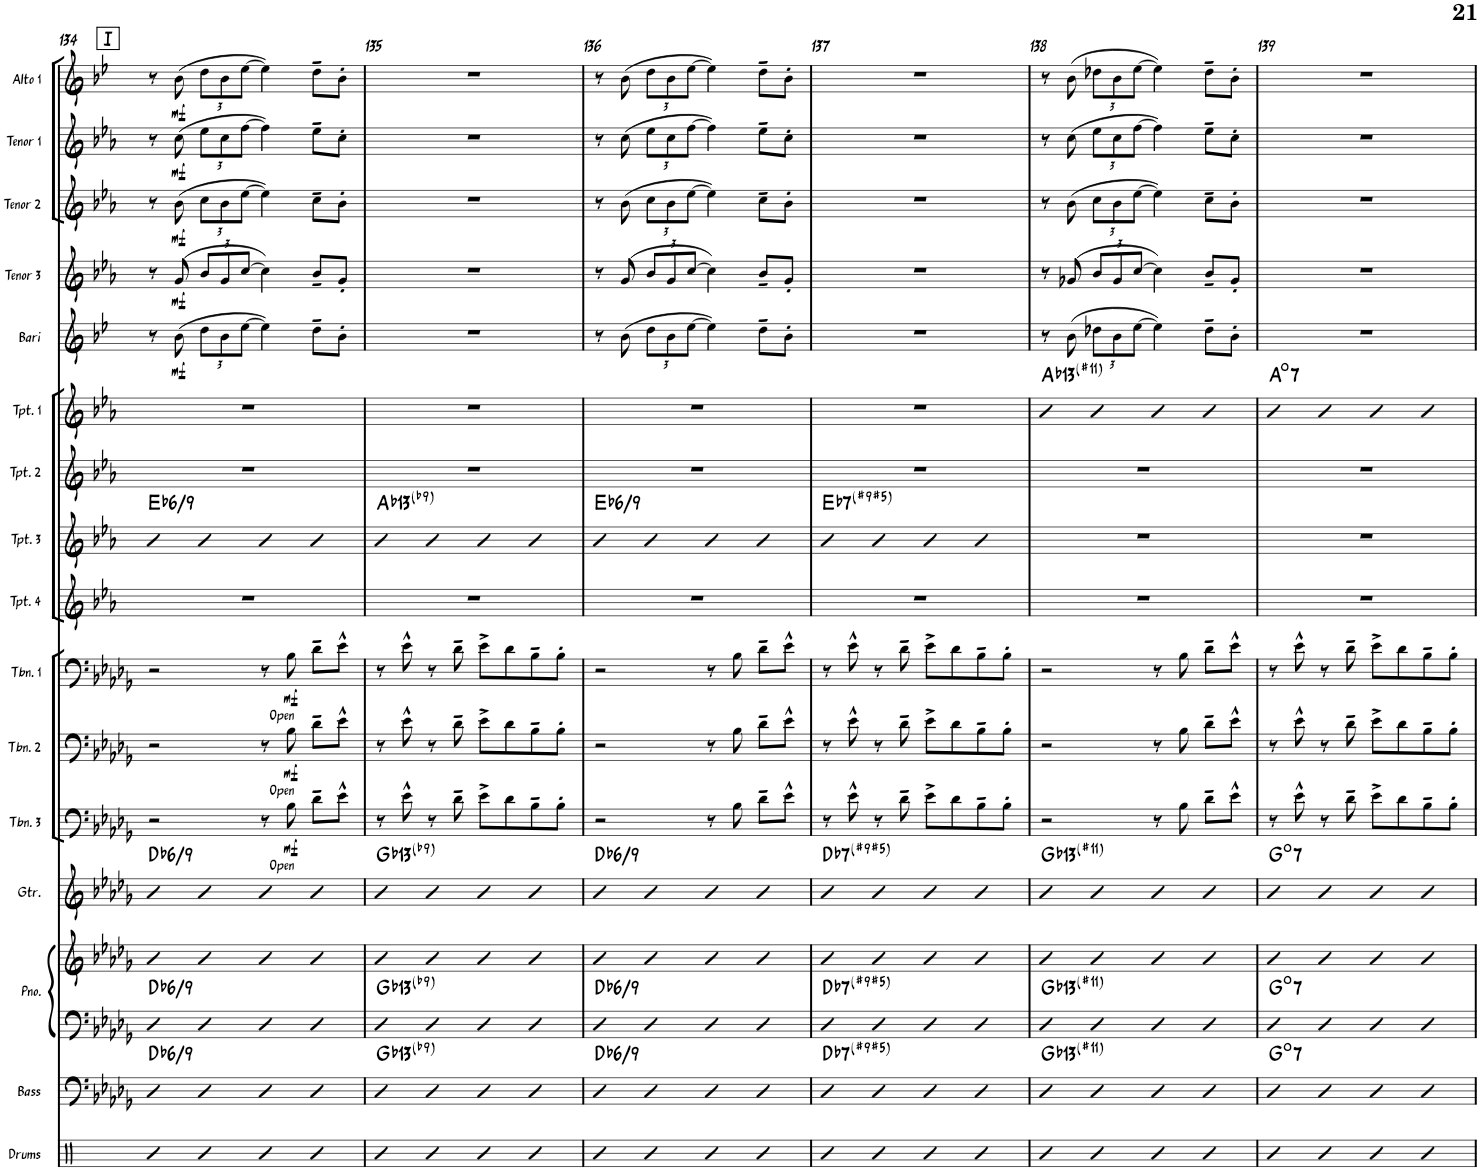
**kern	**kern	**harte	**kern	**kern	**harte	**kern	**harte	**kern	**dynam	**kern	**dynam	**kern	**dynam	**kern	**kern	**harte	**kern	**kern	**harte	**kern	**dynam	**kern	**dynam	**kern	**dynam	**kern	**dynam	**kern	**dynam
*part16	*part15	*part15	*part14	*part14	*part14	*part13	*part13	*part12	*part12	*part11	*part11	*part10	*part10	*part9	*part8	*part8	*part7	*part6	*part6	*part5	*part5	*part4	*part4	*part3	*part3	*part2	*part2	*part1	*part1
*staff17	*staff16	*	*staff15	*staff14	*	*staff13	*	*staff12	*staff12	*staff11	*staff11	*staff10	*staff10	*staff9	*staff8	*	*staff7	*staff6	*	*staff5	*staff5	*staff4	*staff4	*staff3	*staff3	*staff2	*staff2	*staff1	*staff1
*I"Drums	*I"Acoustic Bass	*	*I"Piano	*	*	*I"Guitar	*	*I"Trombone 3	*	*I"Trombone 2	*	*I"Trombone 1	*	*I"Trumpet 4	*I"Trumpet 3	*	*I"Trumpet 2	*I"Trumpet 1	*	*I"Bari Sax	*	*I"Tenor Sax 3	*	*I"Tenor Sax 2	*	*I"Tenor Sax 1	*	*I"Alto Sax 1	*
*I'Drums	*I'Bass	*	*I'Pno.	*	*	*I'Gtr.	*	*I'Tbn. 3	*	*I'Tbn. 2	*	*I'Tbn. 1	*	*I'Tpt. 4	*I'Tpt. 3	*	*I'Tpt. 2	*I'Tpt. 1	*	*I'Bari	*	*I'Tenor 3	*	*I'Tenor 2	*	*I'Tenor 1	*	*I'Alto 1	*
!!LO:PB:g=z
*clefX	*clefF4	*	*clefF4	*clefG2	*	*clefG2	*	*clefF4	*	*clefF4	*	*clefF4	*	*clefG2	*clefG2	*	*clefG2	*clefG2	*	*clefG2	*	*clefG2	*	*clefG2	*	*clefG2	*	*clefG2	*
*	*Trd7c12	*	*	*	*	*	*	*	*	*	*	*	*	*Trd1c2	*Trd1c2	*	*Trd1c2	*Trd1c2	*	*Trd12c21	*	*Trd8c14	*	*Trd8c14	*	*Trd8c14	*	*Trd5c9	*
*k[]	*k[b-e-a-d-g-]	*	*k[b-e-a-d-g-]	*k[b-e-a-d-g-]	*	*k[b-e-a-d-g-]	*	*k[b-e-a-d-g-]	*	*k[b-e-a-d-g-]	*	*k[b-e-a-d-g-]	*	*k[b-e-a-]	*k[b-e-a-]	*	*k[b-e-a-]	*k[b-e-a-]	*	*k[b-e-]	*	*k[b-e-a-]	*	*k[b-e-a-]	*	*k[b-e-a-]	*	*k[b-e-]	*
*M4/4	*M4/4	*	*M4/4	*M4/4	*	*M4/4	*	*M4/4	*	*M4/4	*	*M4/4	*	*M4/4	*M4/4	*	*M4/4	*M4/4	*	*M4/4	*	*M4/4	*	*M4/4	*	*M4/4	*	*M4/4	*
!!LO:REH:place=s1:a:B:rj:fs=14:t=I
=134	=134	=134	=134	=134	=134	=134	=134	=134	=134	=134	=134	=134	=134	=134	=134	=134	=134	=134	=134	=134	=134	=134	=134	=134	=134	=134	=134	=134	=134
!	!	!LO:H:kt=/6	!	!	!LO:H:kt=/6	!	!LO:H:kt=/6	!	!	!	!	!	!	!	!	!LO:H:kt=/6	!	!	!	!	!	!	!	!	!	!	!	!	!
4R	4D-	Db:maj6(9)	4D-	4b-	Db:maj6(9)	4B-	Db:maj6(9)	2r	.	2r	.	2r	.	1r	4b-	Eb:maj6(9)	1r	1r	.	8r	.	8r	.	8r	.	8r	.	8r	.
!	!	!	!	!	!	!	!	!	!	!	!	!	!	!	!	!	!	!	!	!	!LO:DY:b	!	!LO:DY:b	!	!LO:DY:b	!	!LO:DY:b	!	!LO:DY:b
.	.	.	.	.	.	.	.	.	.	.	.	.	.	.	.	.	.	.	.	(8b-\	mf	(8g/	mf	(8b-\	mf	(8cc\	mf	(8b-\	mf
*	*	*	*	*	*	*	*	*	*	*	*	*	*	*	*	*	*	*	*	*Xbrackettup	*	*Xbrackettup	*	*Xbrackettup	*	*Xbrackettup	*	*Xbrackettup	*
4R	4D-	.	4D-	4b-	.	4B-	.	.	.	.	.	.	.	.	4b-	.	.	.	.	12dd\L	.	12b-/L	.	12cc\L	.	12ee-\L	.	12dd\L	.
.	.	.	.	.	.	.	.	.	.	.	.	.	.	.	.	.	.	.	.	12b-\	.	12g/	.	12b-\	.	12cc\	.	12b-\	.
.	.	.	.	.	.	.	.	.	.	.	.	.	.	.	.	.	.	.	.	[12ee-\J	.	[12cc/J	.	[12ee-\J	.	[12ff\J	.	[12ee-\J	.
4R	4D-	.	4D-	4b-	.	4B-	.	8r	.	8r	.	8r	.	.	4b-	.	.	.	.	4ee-\])	.	4cc\])	.	4ee-\])	.	4ff\])	.	4ee-\])	.
!	!	!	!	!	!	!	!	!	!	!	!	!LO:TX:b:t=Open	!	!	!	!	!	!	!	!	!	!	!	!	!	!	!	!	!
!	!	!	!	!	!	!	!	!	!	!LO:TX:b:t=Open	!	!	!	!	!	!	!	!	!	!	!	!	!	!	!	!	!	!	!
!	!	!	!	!	!	!	!	!LO:TX:b:t=Open	!	!	!	!	!	!	!	!	!	!	!	!	!	!	!	!	!	!	!	!	!
!	!	!	!	!	!	!	!	!	!LO:DY:b	!	!LO:DY:b	!	!LO:DY:b	!	!	!	!	!	!	!	!	!	!	!	!	!	!	!	!
.	.	.	.	.	.	.	.	8B-\	mf	8B-\	mf	8B-\	mf	.	.	.	.	.	.	.	.	.	.	.	.	.	.	.	.
4R	4D-	.	4D-	4b-	.	4B-	.	8d-~\L	.	8d-~\L	.	8d-~\L	.	.	4b-	.	.	.	.	8dd~\L	.	8b-~/L	.	8cc~\L	.	8ee-~\L	.	8dd~\L	.
.	.	.	.	.	.	.	.	8e-^^\J	.	8e-^^\J	.	8e-^^\J	.	.	.	.	.	.	.	8b-'\J	.	8g'/J	.	8b-'\J	.	8cc'\J	.	8b-'\J	.
=135	=135	=135	=135	=135	=135	=135	=135	=135	=135	=135	=135	=135	=135	=135	=135	=135	=135	=135	=135	=135	=135	=135	=135	=135	=135	=135	=135	=135	=135
!	!	!LO:H:kt=13	!	!	!LO:H:kt=13	!	!LO:H:kt=13	!	!	!	!	!	!	!	!	!LO:H:kt=13	!	!	!	!	!	!	!	!	!	!	!	!	!
4R	4D-	Gb:(3,5,b7,b9,11,13)	4D-	4b-	Gb:(3,5,b7,b9,11,13)	4B-	Gb:(3,5,b7,b9,11,13)	8r	.	8r	.	8r	.	1r	4b-	Ab:(3,5,b7,b9,11,13)	1r	1r	.	1r	.	1r	.	1r	.	1r	.	1r	.
.	.	.	.	.	.	.	.	8e-^^\	.	8e-^^\	.	8e-^^\	.	.	.	.	.	.	.	.	.	.	.	.	.	.	.	.	.
4R	4D-	.	4D-	4b-	.	4B-	.	8r	.	8r	.	8r	.	.	4b-	.	.	.	.	.	.	.	.	.	.	.	.	.	.
.	.	.	.	.	.	.	.	8d-~\	.	8d-~\	.	8d-~\	.	.	.	.	.	.	.	.	.	.	.	.	.	.	.	.	.
4R	4D-	.	4D-	4b-	.	4B-	.	8e-^\L	.	8e-^\L	.	8e-^\L	.	.	4b-	.	.	.	.	.	.	.	.	.	.	.	.	.	.
.	.	.	.	.	.	.	.	8d-\	.	8d-\	.	8d-\	.	.	.	.	.	.	.	.	.	.	.	.	.	.	.	.	.
4R	4D-	.	4D-	4b-	.	4B-	.	8B-~\	.	8B-~\	.	8B-~\	.	.	4b-	.	.	.	.	.	.	.	.	.	.	.	.	.	.
.	.	.	.	.	.	.	.	8B-'\J	.	8B-'\J	.	8B-'\J	.	.	.	.	.	.	.	.	.	.	.	.	.	.	.	.	.
=136	=136	=136	=136	=136	=136	=136	=136	=136	=136	=136	=136	=136	=136	=136	=136	=136	=136	=136	=136	=136	=136	=136	=136	=136	=136	=136	=136	=136	=136
!	!	!LO:H:kt=/6	!	!	!LO:H:kt=/6	!	!LO:H:kt=/6	!	!	!	!	!	!	!	!	!LO:H:kt=/6	!	!	!	!	!	!	!	!	!	!	!	!	!
4R	4D-	Db:maj6(9)	4D-	4b-	Db:maj6(9)	4B-	Db:maj6(9)	2r	.	2r	.	2r	.	1r	4b-	Eb:maj6(9)	1r	1r	.	8r	.	8r	.	8r	.	8r	.	8r	.
.	.	.	.	.	.	.	.	.	.	.	.	.	.	.	.	.	.	.	.	(8b-\	.	(8g/	.	(8b-\	.	(8cc\	.	(8b-\	.
4R	4D-	.	4D-	4b-	.	4B-	.	.	.	.	.	.	.	.	4b-	.	.	.	.	12dd\L	.	12b-/L	.	12cc\L	.	12ee-\L	.	12dd\L	.
.	.	.	.	.	.	.	.	.	.	.	.	.	.	.	.	.	.	.	.	12b-\	.	12g/	.	12b-\	.	12cc\	.	12b-\	.
.	.	.	.	.	.	.	.	.	.	.	.	.	.	.	.	.	.	.	.	[12ee-\J	.	[12cc/J	.	[12ee-\J	.	[12ff\J	.	[12ee-\J	.
4R	4D-	.	4D-	4b-	.	4B-	.	8r	.	8r	.	8r	.	.	4b-	.	.	.	.	4ee-\])	.	4cc\])	.	4ee-\])	.	4ff\])	.	4ee-\])	.
.	.	.	.	.	.	.	.	8B-\	.	8B-\	.	8B-\	.	.	.	.	.	.	.	.	.	.	.	.	.	.	.	.	.
4R	4D-	.	4D-	4b-	.	4B-	.	8d-~\L	.	8d-~\L	.	8d-~\L	.	.	4b-	.	.	.	.	8dd~\L	.	8b-~/L	.	8cc~\L	.	8ee-~\L	.	8dd~\L	.
.	.	.	.	.	.	.	.	8e-^^\J	.	8e-^^\J	.	8e-^^\J	.	.	.	.	.	.	.	8b-'\J	.	8g'/J	.	8b-'\J	.	8cc'\J	.	8b-'\J	.
=137	=137	=137	=137	=137	=137	=137	=137	=137	=137	=137	=137	=137	=137	=137	=137	=137	=137	=137	=137	=137	=137	=137	=137	=137	=137	=137	=137	=137	=137
!	!	!LO:H:kt=7	!	!	!LO:H:kt=7	!	!LO:H:kt=7	!	!	!	!	!	!	!	!	!LO:H:kt=7	!	!	!	!	!	!	!	!	!	!	!	!	!
4R	4D-	Db:(3,#5,b7,#9)	4D-	4b-	Db:(3,#5,b7,#9)	4B-	Db:(3,#5,b7,#9)	8r	.	8r	.	8r	.	1r	4b-	Eb:(3,#5,b7,#9)	1r	1r	.	1r	.	1r	.	1r	.	1r	.	1r	.
.	.	.	.	.	.	.	.	8e-^^\	.	8e-^^\	.	8e-^^\	.	.	.	.	.	.	.	.	.	.	.	.	.	.	.	.	.
4R	4D-	.	4D-	4b-	.	4B-	.	8r	.	8r	.	8r	.	.	4b-	.	.	.	.	.	.	.	.	.	.	.	.	.	.
.	.	.	.	.	.	.	.	8d-~\	.	8d-~\	.	8d-~\	.	.	.	.	.	.	.	.	.	.	.	.	.	.	.	.	.
4R	4D-	.	4D-	4b-	.	4B-	.	8e-^\L	.	8e-^\L	.	8e-^\L	.	.	4b-	.	.	.	.	.	.	.	.	.	.	.	.	.	.
.	.	.	.	.	.	.	.	8d-\	.	8d-\	.	8d-\	.	.	.	.	.	.	.	.	.	.	.	.	.	.	.	.	.
4R	4D-	.	4D-	4b-	.	4B-	.	8B-~\	.	8B-~\	.	8B-~\	.	.	4b-	.	.	.	.	.	.	.	.	.	.	.	.	.	.
.	.	.	.	.	.	.	.	8B-'\J	.	8B-'\J	.	8B-'\J	.	.	.	.	.	.	.	.	.	.	.	.	.	.	.	.	.
=138	=138	=138	=138	=138	=138	=138	=138	=138	=138	=138	=138	=138	=138	=138	=138	=138	=138	=138	=138	=138	=138	=138	=138	=138	=138	=138	=138	=138	=138
!	!	!LO:H:kt=13	!	!	!LO:H:kt=13	!	!LO:H:kt=13	!	!	!	!	!	!	!	!	!	!	!	!LO:H:kt=13	!	!	!	!	!	!	!	!	!	!
4R	4D-	Gb:(3,5,b7,9,#11,13)	4D-	4b-	Gb:(3,5,b7,9,#11,13)	4B-	Gb:(3,5,b7,9,#11,13)	2r	.	2r	.	2r	.	1r	1r	.	1r	4b-	Ab:(3,5,b7,9,#11,13)	8r	.	8r	.	8r	.	8r	.	8r	.
.	.	.	.	.	.	.	.	.	.	.	.	.	.	.	.	.	.	.	.	(8b-\	.	(8g-X/	.	(8b-\	.	(8cc\	.	(8b-\	.
4R	4D-	.	4D-	4b-	.	4B-	.	.	.	.	.	.	.	.	.	.	.	4b-	.	12dd-X\L	.	12b-/L	.	12cc\L	.	12ee-\L	.	12dd-X\L	.
.	.	.	.	.	.	.	.	.	.	.	.	.	.	.	.	.	.	.	.	12b-\	.	12g-/	.	12b-\	.	12cc\	.	12b-\	.
.	.	.	.	.	.	.	.	.	.	.	.	.	.	.	.	.	.	.	.	[12ee-\J	.	[12cc/J	.	[12ee-\J	.	[12ff\J	.	[12ee-\J	.
4R	4D-	.	4D-	4b-	.	4B-	.	8r	.	8r	.	8r	.	.	.	.	.	4b-	.	4ee-\])	.	4cc\])	.	4ee-\])	.	4ff\])	.	4ee-\])	.
.	.	.	.	.	.	.	.	8B-\	.	8B-\	.	8B-\	.	.	.	.	.	.	.	.	.	.	.	.	.	.	.	.	.
4R	4D-	.	4D-	4b-	.	4B-	.	8d-~\L	.	8d-~\L	.	8d-~\L	.	.	.	.	.	4b-	.	8dd-~\L	.	8b-~/L	.	8cc~\L	.	8ee-~\L	.	8dd-~\L	.
.	.	.	.	.	.	.	.	8e-^^\J	.	8e-^^\J	.	8e-^^\J	.	.	.	.	.	.	.	8b-'\J	.	8g-'/J	.	8b-'\J	.	8cc'\J	.	8b-'\J	.
=139	=139	=139	=139	=139	=139	=139	=139	=139	=139	=139	=139	=139	=139	=139	=139	=139	=139	=139	=139	=139	=139	=139	=139	=139	=139	=139	=139	=139	=139
!	!	!LO:H:kt=7	!	!	!LO:H:kt=7	!	!LO:H:kt=7	!	!	!	!	!	!	!	!	!	!	!	!LO:H:kt=7	!	!	!	!	!	!	!	!	!	!
4R	4D-	G:dim7	4D-	4b-	G:dim7	4B-	G:dim7	8r	.	8r	.	8r	.	1r	1r	.	1r	4b-	A:dim7	1r	.	1r	.	1r	.	1r	.	1r	.
.	.	.	.	.	.	.	.	8e-^^\	.	8e-^^\	.	8e-^^\	.	.	.	.	.	.	.	.	.	.	.	.	.	.	.	.	.
4R	4D-	.	4D-	4b-	.	4B-	.	8r	.	8r	.	8r	.	.	.	.	.	4b-	.	.	.	.	.	.	.	.	.	.	.
.	.	.	.	.	.	.	.	8d-~\	.	8d-~\	.	8d-~\	.	.	.	.	.	.	.	.	.	.	.	.	.	.	.	.	.
4R	4D-	.	4D-	4b-	.	4B-	.	8e-^\L	.	8e-^\L	.	8e-^\L	.	.	.	.	.	4b-	.	.	.	.	.	.	.	.	.	.	.
.	.	.	.	.	.	.	.	8d-\	.	8d-\	.	8d-\	.	.	.	.	.	.	.	.	.	.	.	.	.	.	.	.	.
4R	4D-	.	4D-	4b-	.	4B-	.	8B-~\	.	8B-~\	.	8B-~\	.	.	.	.	.	4b-	.	.	.	.	.	.	.	.	.	.	.
.	.	.	.	.	.	.	.	8B-'\J	.	8B-'\J	.	8B-'\J	.	.	.	.	.	.	.	.	.	.	.	.	.	.	.	.	.
=	=	=	=	=	=	=	=	=	=	=	=	=	=	=	=	=	=	=	=	=	=	=	=	=	=	=	=	=	=
*-	*-	*-	*-	*-	*-	*-	*-	*-	*-	*-	*-	*-	*-	*-	*-	*-	*-	*-	*-	*-	*-	*-	*-	*-	*-	*-	*-	*-	*-
